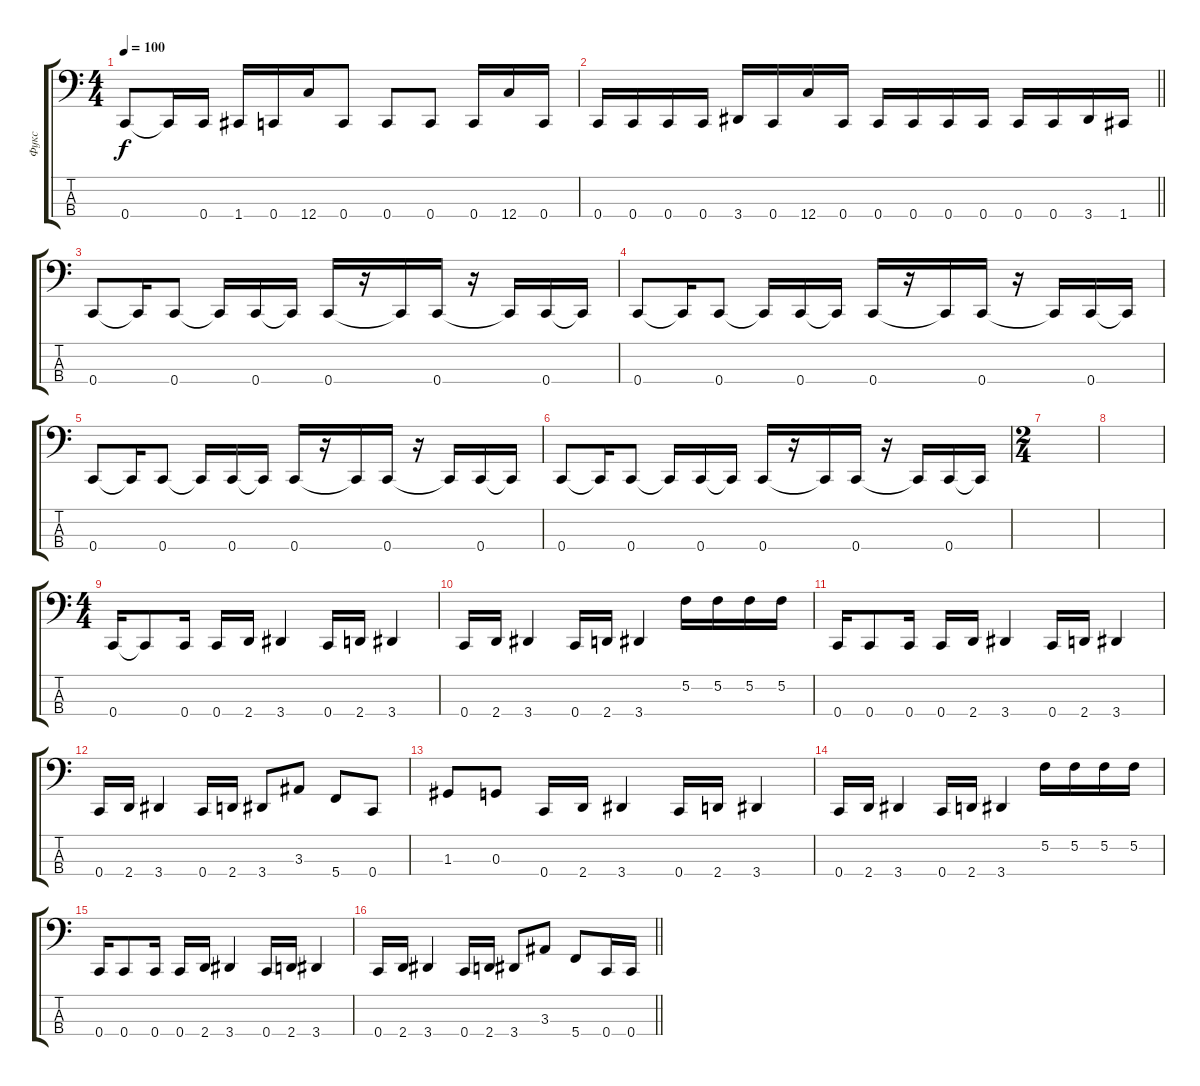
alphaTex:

\track ("Фукс" "Фукс") {instrument electricbasspick}
\staff {score tabs}
\tuning (F2 C2 G1 C1) {hide}
\ts (4 4)
\tempo 100
\clef f4
\ks c
0.4.8{dy f} 0.4{t}.16 0.4.16 1.4.16 0.4.16 12.4.16 0.4.8 0.4.8 0.4.8 0.4.16 12.4.16 0.4.16 |
\barLineRight lightlight
0.4.16 0.4.16 0.4.16 0.4.16 3.4.16 0.4.16 12.4.16 0.4.16 0.4.16 0.4.16 0.4.16 0.4.16 0.4.16 0.4.16 3.4.16 1.4.16 |
0.4.8 0.4{t}.16 0.4.8 0.4{t}.16 0.4.16 0.4{t}.16 0.4.16 r.16 0.4{t}.16 0.4.16 r.16 0.4{t}.16 0.4.16 0.4{t}.16 |
0.4.8 0.4{t}.16 0.4.8 0.4{t}.16 0.4.16 0.4{t}.16 0.4.16 r.16 0.4{t}.16 0.4.16 r.16 0.4{t}.16 0.4.16 0.4{t}.16 |
0.4.8 0.4{t}.16 0.4.8 0.4{t}.16 0.4.16 0.4{t}.16 0.4.16 r.16 0.4{t}.16 0.4.16 r.16 0.4{t}.16 0.4.16 0.4{t}.16 |
0.4.8 0.4{t}.16 0.4.8 0.4{t}.16 0.4.16 0.4{t}.16 0.4.16 r.16 0.4{t}.16 0.4.16 r.16 0.4{t}.16 0.4.16 0.4{t}.16 |
\ts (2 4)
|
|
\ts (4 4)
0.4.16 0.4{t}.8 0.4.16 0.4.16 2.4.16 3.4.4 0.4.16 2.4.16 3.4.4 |
0.4.16 2.4.16 3.4.4 0.4.16 2.4.16 3.4.4 5.2.16 5.2.16 5.2.16 5.2.16 |
0.4.16 0.4.8 0.4.16 0.4.16 2.4.16 3.4.4 0.4.16 2.4.16 3.4.4 |
0.4.16 2.4.16 3.4.4 0.4.16 2.4.16 3.4.8 3.3.8 5.4.8 0.4.8 |
1.3.8 0.3.8 0.4.16 2.4.16 3.4.4 0.4.16 2.4.16 3.4.4 |
0.4.16 2.4.16 3.4.4 0.4.16 2.4.16 3.4.4 5.2.16 5.2.16 5.2.16 5.2.16 |
0.4.16 0.4.8 0.4.16 0.4.16 2.4.16 3.4.4 0.4.16 2.4.16 3.4.4 |
\barLineRight lightlight
0.4.16 2.4.16 3.4.4 0.4.16 2.4.16 3.4.8 3.3.8 5.4.8 0.4.16 0.4.16
